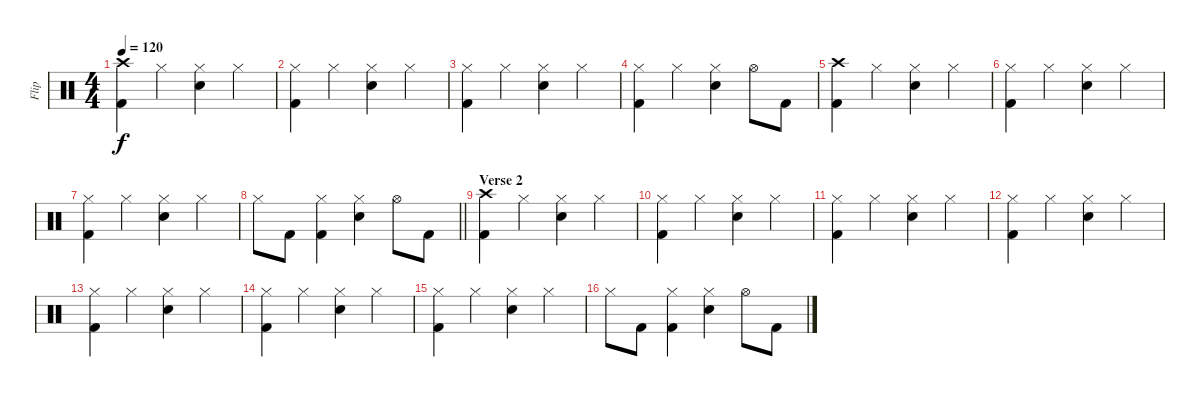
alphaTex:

\track ("Flip" "Flip") {instrument percussion}
\staff {score}
\articulation defaults
\ts (4 4)
\tempo 120
\clef neutral
\ks c
("Crash high (hit)" "Kick (hit) 2").4{dy f} "Hi-Hat (closed)".4 ("Hi-Hat (closed)" "Electric Snare (hit)").4 "Hi-Hat (closed)".4 |
("Hi-Hat (closed)" "Kick (hit) 2").4 "Hi-Hat (closed)".4 ("Hi-Hat (closed)" "Electric Snare (hit)").4 "Hi-Hat (closed)".4 |
("Hi-Hat (closed)" "Kick (hit) 2").4 "Hi-Hat (closed)".4 ("Hi-Hat (closed)" "Electric Snare (hit)").4 "Hi-Hat (closed)".4 |
("Hi-Hat (closed)" "Kick (hit) 2").4 "Hi-Hat (closed)".4 ("Hi-Hat (closed)" "Electric Snare (hit)").4 "Hi-Hat (open)".8 "Kick (hit) 2".8 |
("Crash high (hit)" "Kick (hit) 2").4 "Hi-Hat (closed)".4 ("Hi-Hat (closed)" "Electric Snare (hit)").4 "Hi-Hat (closed)".4 |
("Hi-Hat (closed)" "Kick (hit) 2").4 "Hi-Hat (closed)".4 ("Hi-Hat (closed)" "Electric Snare (hit)").4 "Hi-Hat (closed)".4 |
("Hi-Hat (closed)" "Kick (hit) 2").4 "Hi-Hat (closed)".4 ("Hi-Hat (closed)" "Electric Snare (hit)").4 "Hi-Hat (closed)".4 |
\barLineRight lightlight "Hi-Hat (closed)".8 "Kick (hit) 2".8
("Hi-Hat (closed)" "Kick (hit) 2").4 ("Hi-Hat (closed)" "Electric Snare (hit)").4 "Hi-Hat (open)".8 "Kick (hit) 2".8 |
\section ("" "Verse 2")
("Crash high (hit)" "Kick (hit) 2").4 "Hi-Hat (closed)".4 ("Hi-Hat (closed)" "Electric Snare (hit)").4 "Hi-Hat (closed)".4 |
("Hi-Hat (closed)" "Kick (hit) 2").4 "Hi-Hat (closed)".4 ("Hi-Hat (closed)" "Electric Snare (hit)").4 "Hi-Hat (closed)".4 |
("Hi-Hat (closed)" "Kick (hit) 2").4 "Hi-Hat (closed)".4 ("Hi-Hat (closed)" "Electric Snare (hit)").4 "Hi-Hat (closed)".4 |
("Hi-Hat (closed)" "Kick (hit) 2").4 "Hi-Hat (closed)".4 ("Hi-Hat (closed)" "Electric Snare (hit)").4 "Hi-Hat (closed)".4 |
("Hi-Hat (closed)" "Kick (hit) 2").4 "Hi-Hat (closed)".4 ("Hi-Hat (closed)" "Electric Snare (hit)").4 "Hi-Hat (closed)".4 |
("Hi-Hat (closed)" "Kick (hit) 2").4 "Hi-Hat (closed)".4 ("Hi-Hat (closed)" "Electric Snare (hit)").4 "Hi-Hat (closed)".4 |
("Hi-Hat (closed)" "Kick (hit) 2").4 "Hi-Hat (closed)".4 ("Hi-Hat (closed)" "Electric Snare (hit)").4 "Hi-Hat (closed)".4 |
"Hi-Hat (closed)".8 "Kick (hit) 2".8 ("Hi-Hat (closed)" "Kick (hit) 2").4 ("Hi-Hat (closed)" "Electric Snare (hit)").4 "Hi-Hat (open)".8 "Kick (hit) 2".8
